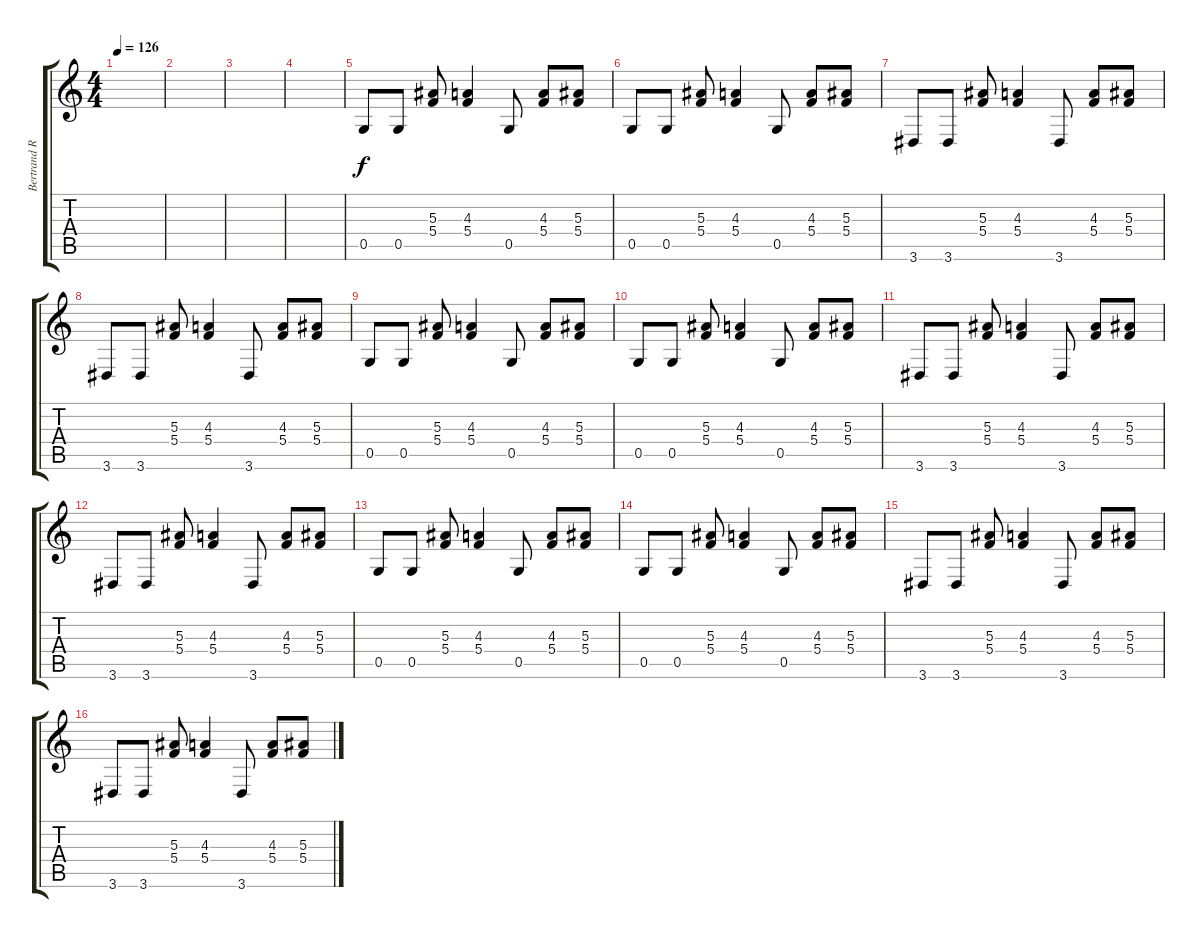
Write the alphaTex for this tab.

\track ("Bertrand Rhythem" "Bertrand R") {instrument overdrivenguitar}
\staff {score tabs}
\tuning (D4 A3 F3 C3 G2 C2) {hide}
\ts (4 4)
\tempo 126
\clef g2
\ks c
|
|
|
|
0.5.8 0.5.8 (5.3 5.4).8 (4.3 5.4).4 0.5.8 (4.3 5.4).8 (5.3 5.4).8 |
0.5.8 0.5.8 (5.3 5.4).8 (4.3 5.4).4 0.5.8 (4.3 5.4).8 (5.3 5.4).8 |
3.6.8 3.6.8 (5.3 5.4).8 (4.3 5.4).4 3.6.8 (4.3 5.4).8 (5.3 5.4).8 |
3.6.8 3.6.8 (5.3 5.4).8 (4.3 5.4).4 3.6.8 (4.3 5.4).8 (5.3 5.4).8 |
0.5.8 0.5.8 (5.3 5.4).8 (4.3 5.4).4 0.5.8 (4.3 5.4).8 (5.3 5.4).8 |
0.5.8 0.5.8 (5.3 5.4).8 (4.3 5.4).4 0.5.8 (4.3 5.4).8 (5.3 5.4).8 |
3.6.8 3.6.8 (5.3 5.4).8 (4.3 5.4).4 3.6.8 (4.3 5.4).8 (5.3 5.4).8 |
3.6.8 3.6.8 (5.3 5.4).8 (4.3 5.4).4 3.6.8 (4.3 5.4).8 (5.3 5.4).8 |
0.5.8 0.5.8 (5.3 5.4).8 (4.3 5.4).4 0.5.8 (4.3 5.4).8 (5.3 5.4).8 |
0.5.8 0.5.8 (5.3 5.4).8 (4.3 5.4).4 0.5.8 (4.3 5.4).8 (5.3 5.4).8 |
3.6.8 3.6.8 (5.3 5.4).8 (4.3 5.4).4 3.6.8 (4.3 5.4).8 (5.3 5.4).8 |
3.6.8 3.6.8 (5.3 5.4).8 (4.3 5.4).4 3.6.8 (4.3 5.4).8 (5.3 5.4).8
